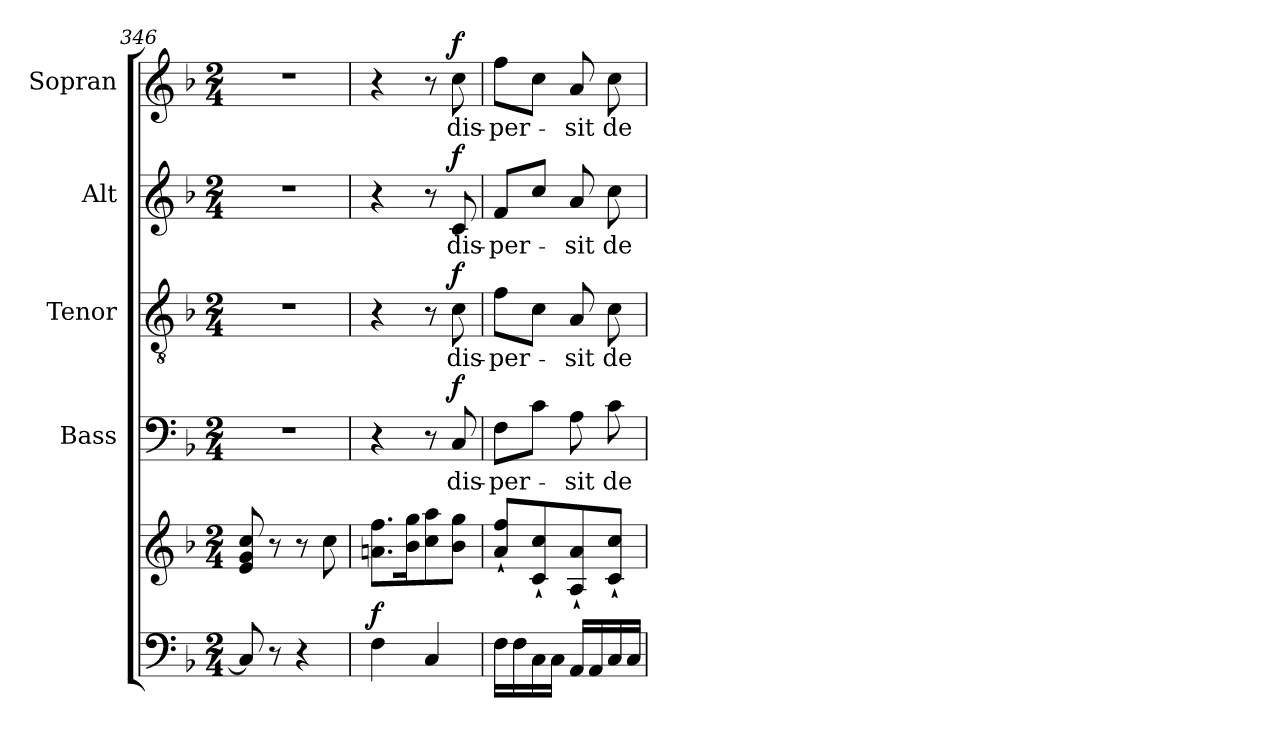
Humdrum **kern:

**kern	**kern	**dynam	**kern	**text	**dynam	**kern	**text	**dynam	**kern	**text	**dynam	**kern	**text	**dynam
*part5	*part5	*part5	*part4	*part4	*part4	*part3	*part3	*part3	*part2	*part2	*part2	*part1	*part1	*part1
*staff6	*staff5	*staff5/6	*staff4	*staff4	*staff4	*staff3	*staff3	*staff3	*staff2	*staff2	*staff2	*staff1	*staff1	*staff1
*	*	*	*I"Bass	*	*	*I"Tenor	*	*	*I"Alt	*	*	*I"Sopran	*	*
*	*	*	*I'B.	*	*	*I'T.	*	*	*I'A.	*	*	*I'S.	*	*
*clefF4	*clefG2	*	*clefF4	*	*	*clefGv2	*	*	*clefG2	*	*	*clefG2	*	*
*k[b-]	*k[b-]	*	*k[b-]	*	*	*k[b-]	*	*	*k[b-]	*	*	*k[b-]	*	*
*F:	*F:	*	*F:	*	*	*F:	*	*	*F:	*	*	*F:	*	*
*M2/4	*M2/4	*	*M2/4	*	*	*M2/4	*	*	*M2/4	*	*	*M2/4	*	*
=346	=346	=346	=346	=346	=346	=346	=346	=346	=346	=346	=346	=346	=346	=346
8C/]	8e/ 8g/ 8cc/	.	2r	.	.	2r	.	.	2r	.	.	2r	.	.
8r	8r	.	.	.	.	.	.	.	.	.	.	.	.	.
4r	8r	.	.	.	.	.	.	.	.	.	.	.	.	.
.	8cc\	.	.	.	.	.	.	.	.	.	.	.	.	.
=347	=347	=347	=347	=347	=347	=347	=347	=347	=347	=347	=347	=347	=347	=347
!	!	!LO:DY:a=2	!	!	!	!	!	!	!	!	!	!	!	!
4F\	8.an\ 8.ff\L	f	4r	.	.	4r	.	.	4r	.	.	4r	.	.
.	16b-\ 16gg\k	.	.	.	.	.	.	.	.	.	.	.	.	.
4C/	8cc\ 8aa\	.	8r	.	.	8r	.	.	8r	.	.	8r	.	.
!	!	!	!	!LO:LY:b	!LO:DY:a	!	!LO:LY:b	!LO:DY:a	!	!LO:LY:b	!LO:DY:a	!	!LO:LY:b	!LO:DY:a
.	8b-\ 8gg\J	.	8C/	dis-	f	8c\	dis-	f	8c/	dis-	f	8cc\	dis-	f
=348	=348	=348	=348	=348	=348	=348	=348	=348	=348	=348	=348	=348	=348	=348
!	!	!	!	!LO:LY:b	!	!	!LO:LY:b	!	!	!LO:LY:b	!	!	!LO:LY:b	!
16F\LL	8a/`< 8ff/`<L	.	8F\L	-per-	.	8f\L	-per-	.	8f/L	-per-	.	8ff\L	-per-	.
16F\	.	.	.	.	.	.	.	.	.	.	.	.	.	.
16C\	8c/`< 8cc/`<	.	8c\J	.	.	8c\J	.	.	8cc/J	.	.	8cc\J	.	.
16C\JJ	.	.	.	.	.	.	.	.	.	.	.	.	.	.
!	!	!	!	!LO:LY:b	!	!	!LO:LY:b	!	!	!LO:LY:b	!	!	!LO:LY:b	!
16AA/LL	8A/`< 8a/`<	.	8A\	-sit	.	8A/	-sit	.	8a/	-sit	.	8a/	-sit	.
16AA/	.	.	.	.	.	.	.	.	.	.	.	.	.	.
!	!	!	!	!LO:LY:b	!	!	!LO:LY:b	!	!	!LO:LY:b	!	!	!LO:LY:b	!
16C/	8c/`< 8cc/`<J	.	8c\	de-	.	8c\	de-	.	8cc\	de-	.	8cc\	de-	.
16C/JJ	.	.	.	.	.	.	.	.	.	.	.	.	.	.
=	=	=	=	=	=	=	=	=	=	=	=	=	=	=
*-	*-	*-	*-	*-	*-	*-	*-	*-	*-	*-	*-	*-	*-	*-
